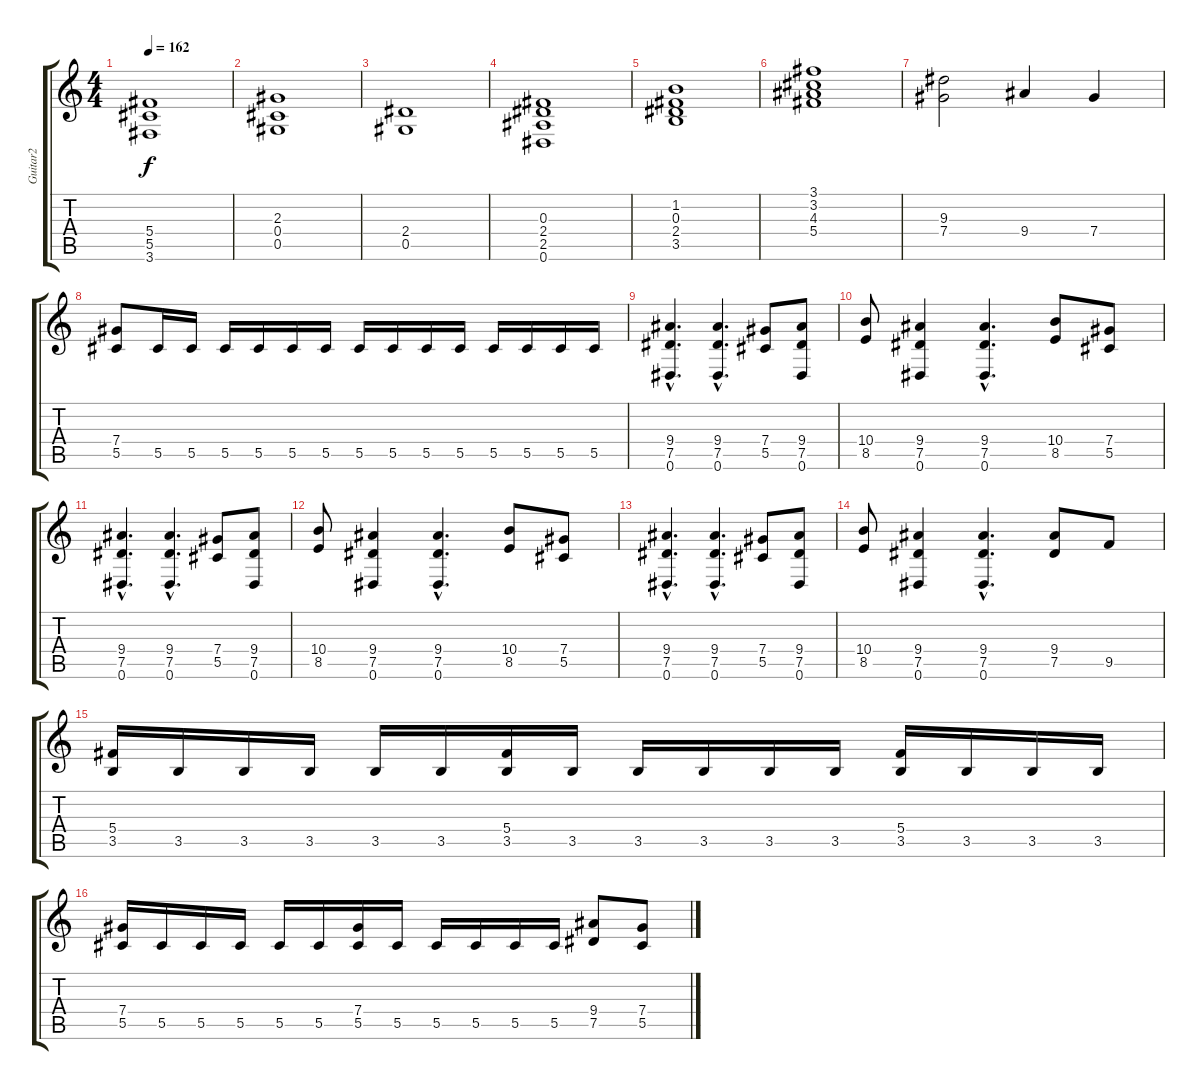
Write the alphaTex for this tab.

\track ("Guitar2" "Guitar2") {instrument distortionguitar}
\staff {score tabs}
\tuning (Eb4 Bb3 Gb3 Db3 Ab2 Eb2) {hide}
\ts (4 4)
\tempo 162
\clef g2
\ks c
(5.4 5.5 3.6).1{dy f} |
(2.3 0.4 0.5).1 |
(2.4 0.5).1 |
(0.3 2.4 2.5 0.6).1 |
(1.2 0.3 2.4 3.5).1 |
(3.1 3.2 4.3 5.4).1 |
(9.3 7.4).2 9.4.4 7.4.4 |
(7.4 5.5).8 5.5.16 5.5.16 5.5.16 5.5.16 5.5.16 5.5.16 5.5.16 5.5.16 5.5.16 5.5.16 5.5.16 5.5.16 5.5.16 5.5.16 |
(9.4{hac} 7.5{hac} 0.6{hac}).4{d} (9.4{hac} 7.5{hac} 0.6).4{d} (7.4 5.5).8 (9.4 7.5 0.6).8 |
(10.4 8.5).8 (9.4 7.5 0.6).4 (9.4{hac} 7.5{hac} 0.6{hac}).4{d} (10.4 8.5).8 (7.4 5.5).8 |
(9.4{hac} 7.5{hac} 0.6{hac}).4{d} (9.4{hac} 7.5{hac} 0.6).4{d} (7.4 5.5).8 (9.4 7.5 0.6).8 |
(10.4 8.5).8 (9.4 7.5 0.6).4 (9.4{hac} 7.5{hac} 0.6{hac}).4{d} (10.4 8.5).8 (7.4 5.5).8 |
(9.4{hac} 7.5{hac} 0.6{hac}).4{d} (9.4{hac} 7.5{hac} 0.6).4{d} (7.4 5.5).8 (9.4 7.5 0.6).8 |
(10.4 8.5).8 (9.4 7.5 0.6).4 (9.4{hac} 7.5{hac} 0.6{hac}).4{d} (9.4 7.5).8 9.5.8 |
(5.4 3.5).16 3.5.16 3.5.16 3.5.16 3.5.16 3.5.16 (5.4 3.5).16 3.5.16 3.5.16 3.5.16 3.5.16 3.5.16 (5.4 3.5).16 3.5.16 3.5.16 3.5.16 |
(7.4 5.5).16 5.5.16 5.5.16 5.5.16 5.5.16 5.5.16 (7.4 5.5).16 5.5.16 5.5.16 5.5.16 5.5.16 5.5.16 (9.4 7.5).8 (7.4 5.5).8
